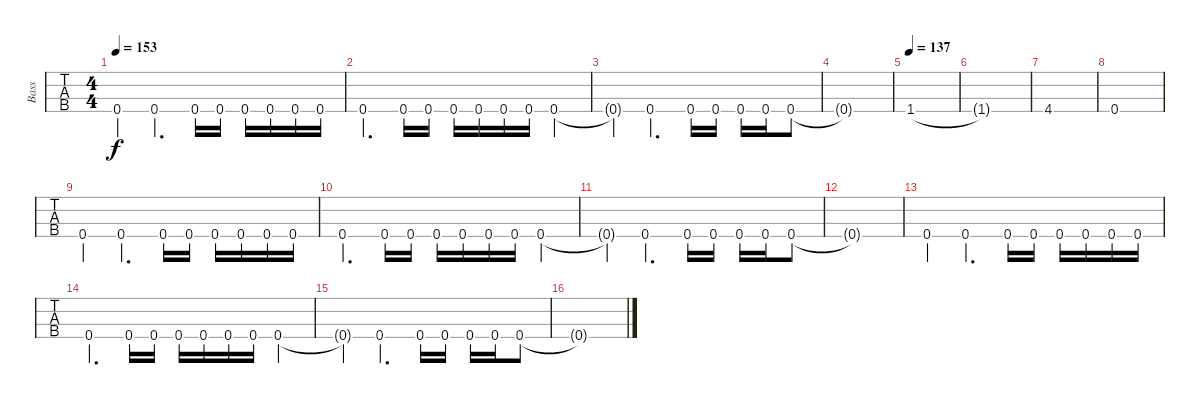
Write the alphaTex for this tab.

\track ("Bass" "Bass") {instrument electricbasspick}
\staff {tabs}
\tuning (F2 C2 G1 C1) {hide}
\ts (4 4)
\tempo 153
\clef f4
\ks c
0.4.4{dy f} 0.4.4{d} 0.4.16 0.4.16 0.4.16 0.4.16 0.4.16 0.4.16 |
0.4.4{d} 0.4.16 0.4.16 0.4.16 0.4.16 0.4.16 0.4.16 0.4.4 |
0.4{t}.4 0.4.4{d} 0.4.16 0.4.16 0.4.16 0.4.16 0.4.8 |
0.4{t}.1 |
\tempo 137
1.4.1 |
1.4{t}.1 |
4.4.1 |
0.4.1 |
0.4.4 0.4.4{d} 0.4.16 0.4.16 0.4.16 0.4.16 0.4.16 0.4.16 |
0.4.4{d} 0.4.16 0.4.16 0.4.16 0.4.16 0.4.16 0.4.16 0.4.4 |
0.4{t}.4 0.4.4{d} 0.4.16 0.4.16 0.4.16 0.4.16 0.4.8 |
0.4{t}.1 |
0.4.4 0.4.4{d} 0.4.16 0.4.16 0.4.16 0.4.16 0.4.16 0.4.16 |
0.4.4{d} 0.4.16 0.4.16 0.4.16 0.4.16 0.4.16 0.4.16 0.4.4 |
0.4{t}.4 0.4.4{d} 0.4.16 0.4.16 0.4.16 0.4.16 0.4.8 |
0.4{t}.1
